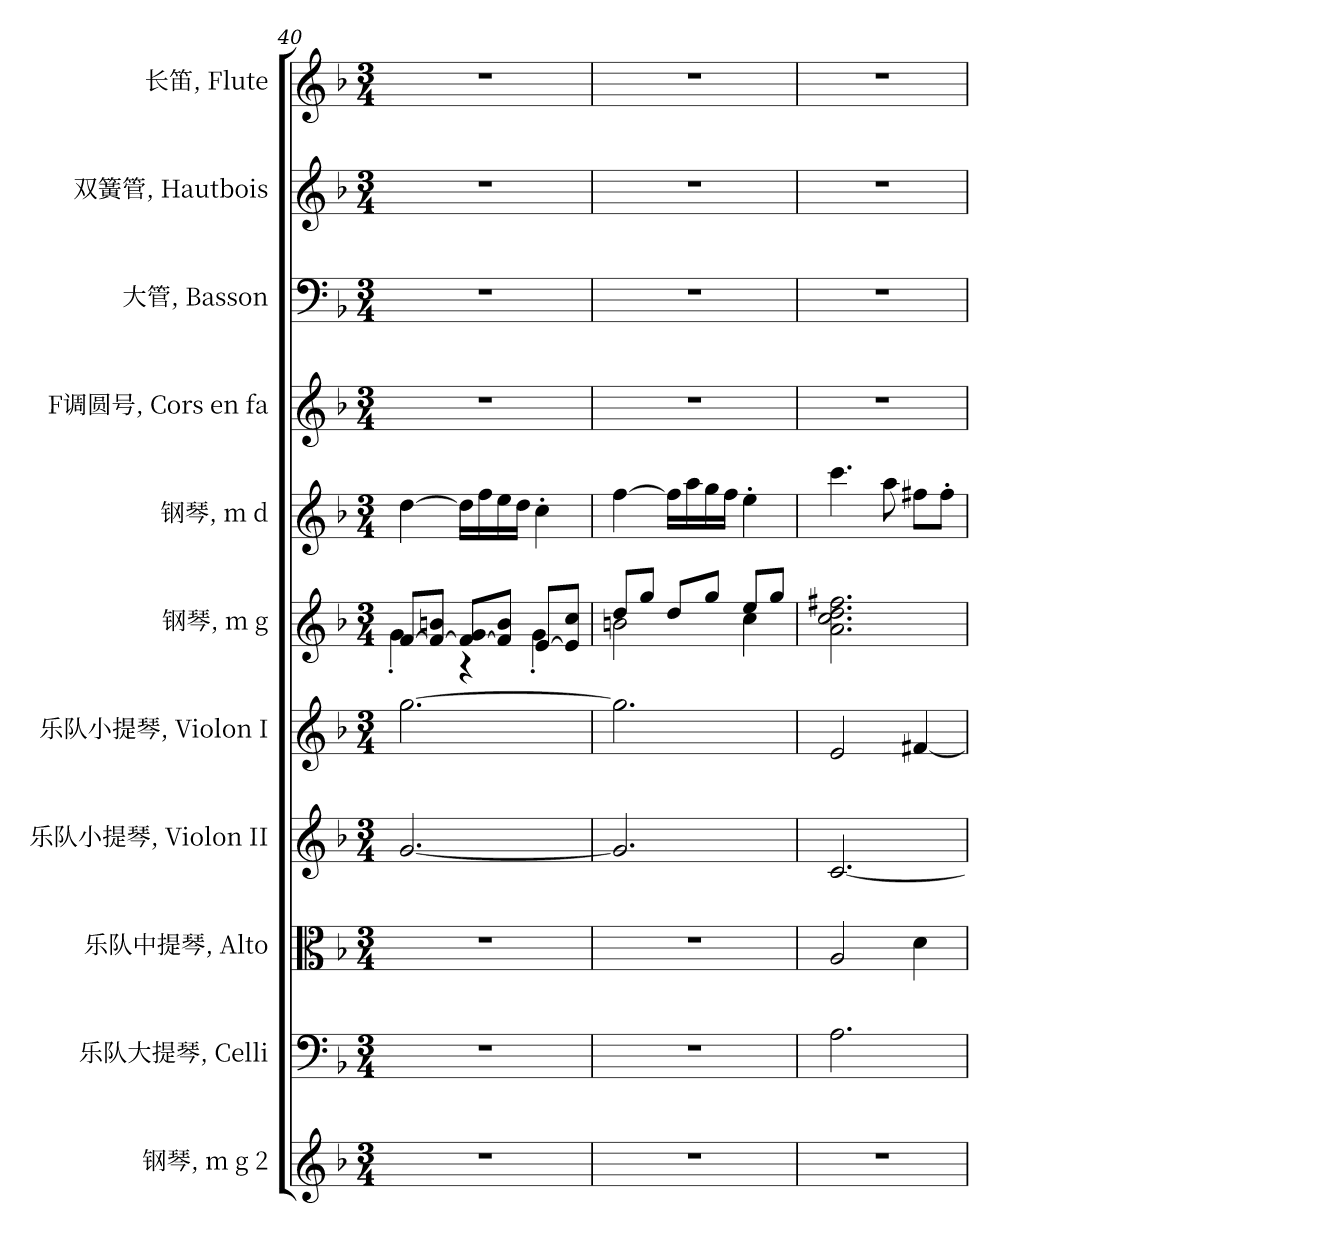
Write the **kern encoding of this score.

**kern	**kern	**kern	**kern	**kern	**kern	**kern	**kern	**kern	**kern	**kern
*part11	*part10	*part9	*part8	*part7	*part6	*part5	*part4	*part3	*part2	*part1
*staff11	*staff10	*staff9	*staff8	*staff7	*staff6	*staff5	*staff4	*staff3	*staff2	*staff1
*I"钢琴, m g 2	*I"乐队大提琴, Celli	*I"乐队中提琴, Alto	*I"乐队小提琴, Violon II	*I"乐队小提琴, Violon I	*I"钢琴, m g	*I"钢琴, m d	*I"F调圆号, Cors en fa	*I"大管, Basson	*I"双簧管, Hautbois	*I"长笛, Flute
*	*	*	*	*	*	*	*	*I'Bsn.	*	*I'Fl.
*clefG2	*clefF4	*clefC3	*clefG2	*clefG2	*clefG2	*clefG2	*clefG2	*clefF4	*clefG2	*clefG2
*	*	*	*	*	*	*	*ITrd4c7	*	*	*
*k[b-]	*k[b-]	*k[b-]	*k[b-]	*k[b-]	*k[b-]	*k[b-]	*k[b-e-]	*k[b-]	*k[b-]	*k[b-]
*M3/4	*M3/4	*M3/4	*M3/4	*M3/4	*M3/4	*M3/4	*M3/4	*M3/4	*M3/4	*M3/4
=40	=40	=40	=40	=40	=40	=40	=40	=40	=40	=40
*	*	*	*	*	*^	*	*	*	*	*
2.r	2.r	2.r	[2.g/	[2.gg\	[8f/L	4g'\	[4dd\	2.r	2.r	2.r	2.r
.	.	.	.	.	8f/_ 8bn/J	.	.	.	.	.	.
.	.	.	.	.	8f/_ 8g/L	4r	16dd\LL]	.	.	.	.
.	.	.	.	.	.	.	16ff\	.	.	.	.
.	.	.	.	.	8f/] 8b/J	.	16ee\	.	.	.	.
.	.	.	.	.	.	.	16dd\JJ	.	.	.	.
.	.	.	.	.	[8e/L	4g'\	4cc'\	.	.	.	.
.	.	.	.	.	8e/] 8cc/J	.	.	.	.	.	.
!!LO:PB:g=z
=41	=41	=41	=41	=41	=41	=41	=41	=41	=41	=41	=41
2.r	2.r	2.r	2.g/]	2.gg\]	8dd/L	2bn\	[4ff\	2.r	2.r	2.r	2.r
.	.	.	.	.	8gg/J	.	.	.	.	.	.
.	.	.	.	.	8dd/L	.	16ff\LL]	.	.	.	.
.	.	.	.	.	.	.	16aa\	.	.	.	.
.	.	.	.	.	8gg/J	.	16gg\	.	.	.	.
.	.	.	.	.	.	.	16ff\JJ	.	.	.	.
.	.	.	.	.	8ee/L	4cc\	4ee'\	.	.	.	.
.	.	.	.	.	8gg/J	.	.	.	.	.	.
*	*	*	*	*	*v	*v	*	*	*	*	*
=42	=42	=42	=42	=42	=42	=42	=42	=42	=42	=42
2.r	2.A\	2A/	[2.c/	2e/	2.a\ 2.cc\ 2.dd\ 2.ff#X\	4.ccc\	2.r	2.r	2.r	2.r
.	.	.	.	.	.	8aa\	.	.	.	.
.	.	4d\	.	[4f#X/	.	8ff#X\L	.	.	.	.
.	.	.	.	.	.	8ff#'\J	.	.	.	.
=	=	=	=	=	=	=	=	=	=	=
*-	*-	*-	*-	*-	*-	*-	*-	*-	*-	*-
